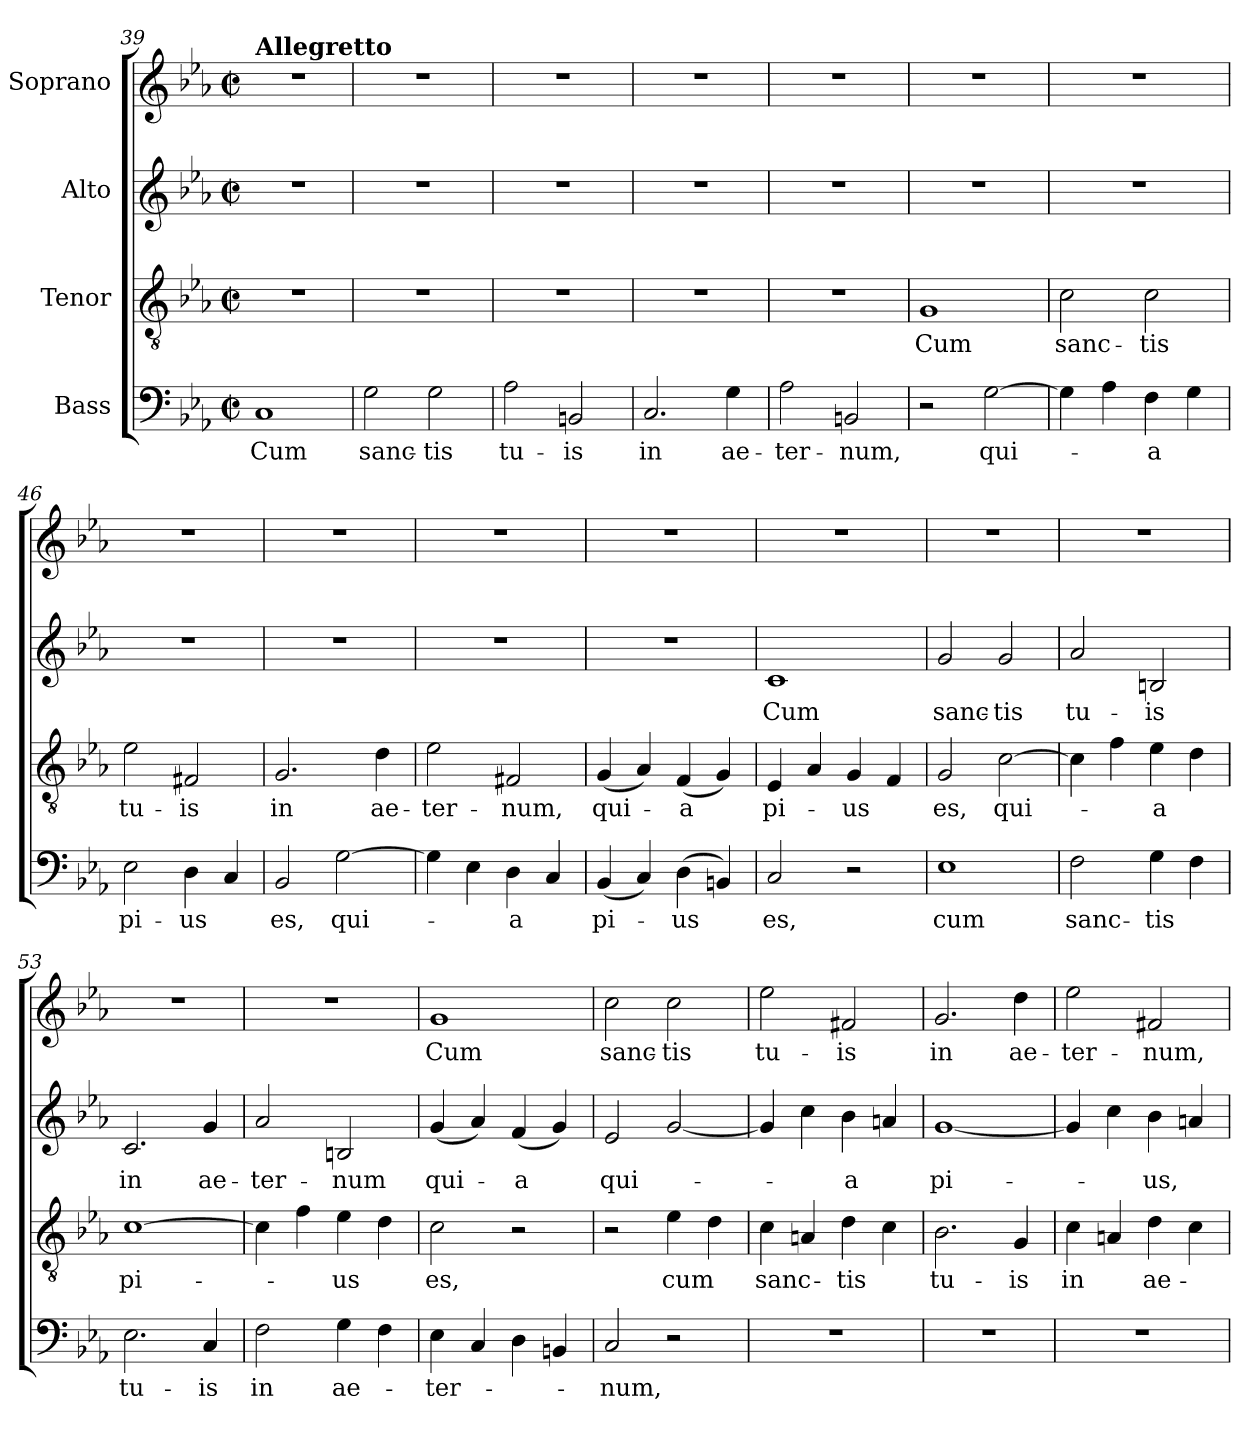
**kern	**text	**kern	**text	**kern	**text	**kern	**text
*part4	*part4	*part3	*part3	*part2	*part2	*part1	*part1
*staff4	*staff4	*staff3	*staff3	*staff2	*staff2	*staff1	*staff1
*I"Bass	*	*I"Tenor	*	*I"Alto	*	*I"Soprano	*
*clefF4	*	*clefGv2	*	*clefG2	*	*clefG2	*
*k[b-e-a-]	*	*k[b-e-a-]	*	*k[b-e-a-]	*	*k[b-e-a-]	*
*E-:	*	*E-:	*	*E-:	*	*E-:	*
*M2/2	*	*M2/2	*	*M2/2	*	*M2/2	*
*met(c|)	*	*met(c|)	*	*met(c|)	*	*met(c|)	*
=39	=39	=39	=39	=39	=39	=39	=39
!	!	!	!	!	!	!LO:TX:a:B:t=Allegretto	!
!	!LO:LY:b	!	!	!	!	!	!
1C	Cum	1r	.	1r	.	1r	.
=40	=40	=40	=40	=40	=40	=40	=40
!	!LO:LY:b	!	!	!	!	!	!
2G\	sanc-	1r	.	1r	.	1r	.
!	!LO:LY:b	!	!	!	!	!	!
2G\	-tis	.	.	.	.	.	.
=41	=41	=41	=41	=41	=41	=41	=41
!	!LO:LY:b	!	!	!	!	!	!
2A-\	tu-	1r	.	1r	.	1r	.
!	!LO:LY:b	!	!	!	!	!	!
2BBn/	-is	.	.	.	.	.	.
=42	=42	=42	=42	=42	=42	=42	=42
!	!LO:LY:b	!	!	!	!	!	!
2.C/	in	1r	.	1r	.	1r	.
!	!LO:LY:b	!	!	!	!	!	!
4G\	ae-	.	.	.	.	.	.
=43	=43	=43	=43	=43	=43	=43	=43
!	!LO:LY:b	!	!	!	!	!	!
2A-\	-ter-	1r	.	1r	.	1r	.
!	!LO:LY:b	!	!	!	!	!	!
2BBn/	-num,	.	.	.	.	.	.
!!LO:LB:g=z
=44	=44	=44	=44	=44	=44	=44	=44
!	!	!	!LO:LY:b	!	!	!	!
2r	.	1G	Cum	1r	.	1r	.
!	!LO:LY:b	!	!	!	!	!	!
[2G\	qui-	.	.	.	.	.	.
=45	=45	=45	=45	=45	=45	=45	=45
!	!	!	!LO:LY:b	!	!	!	!
4G\]	.	2c\	sanc-	1r	.	1r	.
4A-\	.	.	.	.	.	.	.
!	!LO:LY:b	!	!LO:LY:b	!	!	!	!
4F\	-a	2c\	-tis	.	.	.	.
4G\	.	.	.	.	.	.	.
=46	=46	=46	=46	=46	=46	=46	=46
!	!LO:LY:b	!	!LO:LY:b	!	!	!	!
2E-\	pi-	2e-\	tu-	1r	.	1r	.
!	!LO:LY:b	!	!LO:LY:b	!	!	!	!
4D\	-us	2F#X/	-is	.	.	.	.
4C/	.	.	.	.	.	.	.
=47	=47	=47	=47	=47	=47	=47	=47
!	!LO:LY:b	!	!LO:LY:b	!	!	!	!
2BB-/	es,	2.G/	in	1r	.	1r	.
!	!LO:LY:b	!	!	!	!	!	!
[2G\	qui-	.	.	.	.	.	.
!	!	!	!LO:LY:b	!	!	!	!
.	.	4d\	ae-	.	.	.	.
=48	=48	=48	=48	=48	=48	=48	=48
!	!	!	!LO:LY:b	!	!	!	!
4G\]	.	2e-\	-ter-	1r	.	1r	.
4E-\	.	.	.	.	.	.	.
!	!LO:LY:b	!	!LO:LY:b	!	!	!	!
4D\	-a	2F#X/	-num,	.	.	.	.
4C/	.	.	.	.	.	.	.
!!LO:PB:g=z
=49	=49	=49	=49	=49	=49	=49	=49
!	!LO:LY:b	!	!LO:LY:b	!	!	!	!
(<4BB-/	pi-	(<4G/	qui-	1r	.	1r	.
4C/)	.	4A-/)	.	.	.	.	.
!	!LO:LY:b	!	!LO:LY:b	!	!	!	!
(>4D\	-us	(<4F/	-a	.	.	.	.
4BBn/)	.	4G/)	.	.	.	.	.
=50	=50	=50	=50	=50	=50	=50	=50
!	!LO:LY:b	!	!LO:LY:b	!	!LO:LY:b	!	!
2C/	es,	4E-/	pi-	1c	Cum	1r	.
.	.	4A-/	.	.	.	.	.
!	!	!	!LO:LY:b	!	!	!	!
2r	.	4G/	-us	.	.	.	.
.	.	4F/	.	.	.	.	.
=51	=51	=51	=51	=51	=51	=51	=51
!	!LO:LY:b	!	!LO:LY:b	!	!LO:LY:b	!	!
1E-	cum	2G/	es,	2g/	sanc-	1r	.
!	!	!	!LO:LY:b	!	!LO:LY:b	!	!
.	.	[2c\	qui-	2g/	-tis	.	.
=52	=52	=52	=52	=52	=52	=52	=52
!	!LO:LY:b	!	!	!	!LO:LY:b	!	!
2F\	sanc-	4c\]	.	2a-/	tu-	1r	.
.	.	4f\	.	.	.	.	.
!	!LO:LY:b	!	!LO:LY:b	!	!LO:LY:b	!	!
4G\	-tis	4e-\	-a	2Bn/	-is	.	.
4F\	.	4d\	.	.	.	.	.
=53	=53	=53	=53	=53	=53	=53	=53
!	!LO:LY:b	!	!LO:LY:b	!	!LO:LY:b	!	!
2.E-\	tu-	[1c	pi-	2.c/	in	1r	.
!	!LO:LY:b	!	!	!	!LO:LY:b	!	!
4C/	-is	.	.	4g/	ae-	.	.
!!LO:LB:g=z
=54	=54	=54	=54	=54	=54	=54	=54
!	!LO:LY:b	!	!	!	!LO:LY:b	!	!
2F\	in	4c\]	.	2a-/	-ter-	1r	.
.	.	4f\	.	.	.	.	.
!	!LO:LY:b	!	!LO:LY:b	!	!LO:LY:b	!	!
4G\	ae-	4e-\	-us	2Bn/	-num	.	.
4F\	.	4d\	.	.	.	.	.
=55	=55	=55	=55	=55	=55	=55	=55
!	!LO:LY:b	!	!LO:LY:b	!	!LO:LY:b	!	!LO:LY:b
4E-\	-ter-	2c\	es,	(<4g/	qui-	1g	Cum
4C/	.	.	.	4a-/)	.	.	.
!	!	!	!	!	!LO:LY:b	!	!
4D\	.	2r	.	(<4f/	-a	.	.
4BBn/	.	.	.	4g/)	.	.	.
=56	=56	=56	=56	=56	=56	=56	=56
!	!LO:LY:b	!	!	!	!LO:LY:b	!	!LO:LY:b
2C/	-num,	2r	.	2e-/	qui-	2cc\	sanc-
!	!	!	!LO:LY:b	!	!	!	!LO:LY:b
2r	.	4e-\	cum	[2g/	.	2cc\	-tis
.	.	4d\	.	.	.	.	.
=57	=57	=57	=57	=57	=57	=57	=57
!	!	!	!LO:LY:b	!	!	!	!LO:LY:b
1r	.	4c\	sanc-	4g/]	.	2ee-\	tu-
.	.	4An/	.	4cc\	.	.	.
!	!	!	!LO:LY:b	!	!LO:LY:b	!	!LO:LY:b
.	.	4d\	-tis	4b-\	-a	2f#X/	-is
.	.	4c\	.	4an/	.	.	.
=58	=58	=58	=58	=58	=58	=58	=58
!	!	!	!LO:LY:b	!	!LO:LY:b	!	!LO:LY:b
1r	.	2.B-\	tu-	[1g	pi-	2.g/	in
!	!	!	!LO:LY:b	!	!	!	!LO:LY:b
.	.	4G/	-is	.	.	4dd\	ae-
!!LO:PB:g=z
=59	=59	=59	=59	=59	=59	=59	=59
!	!	!	!LO:LY:b	!	!	!	!LO:LY:b
1r	.	4c\	in	4g/]	.	2ee-\	-ter-
.	.	4An/	.	4cc\	.	.	.
!	!	!	!LO:LY:b	!	!LO:LY:b	!	!LO:LY:b
.	.	4d\	ae-	4b-\	-us,	2f#X/	-num,
.	.	4c\	.	4an/	.	.	.
=	=	=	=	=	=	=	=
*-	*-	*-	*-	*-	*-	*-	*-
